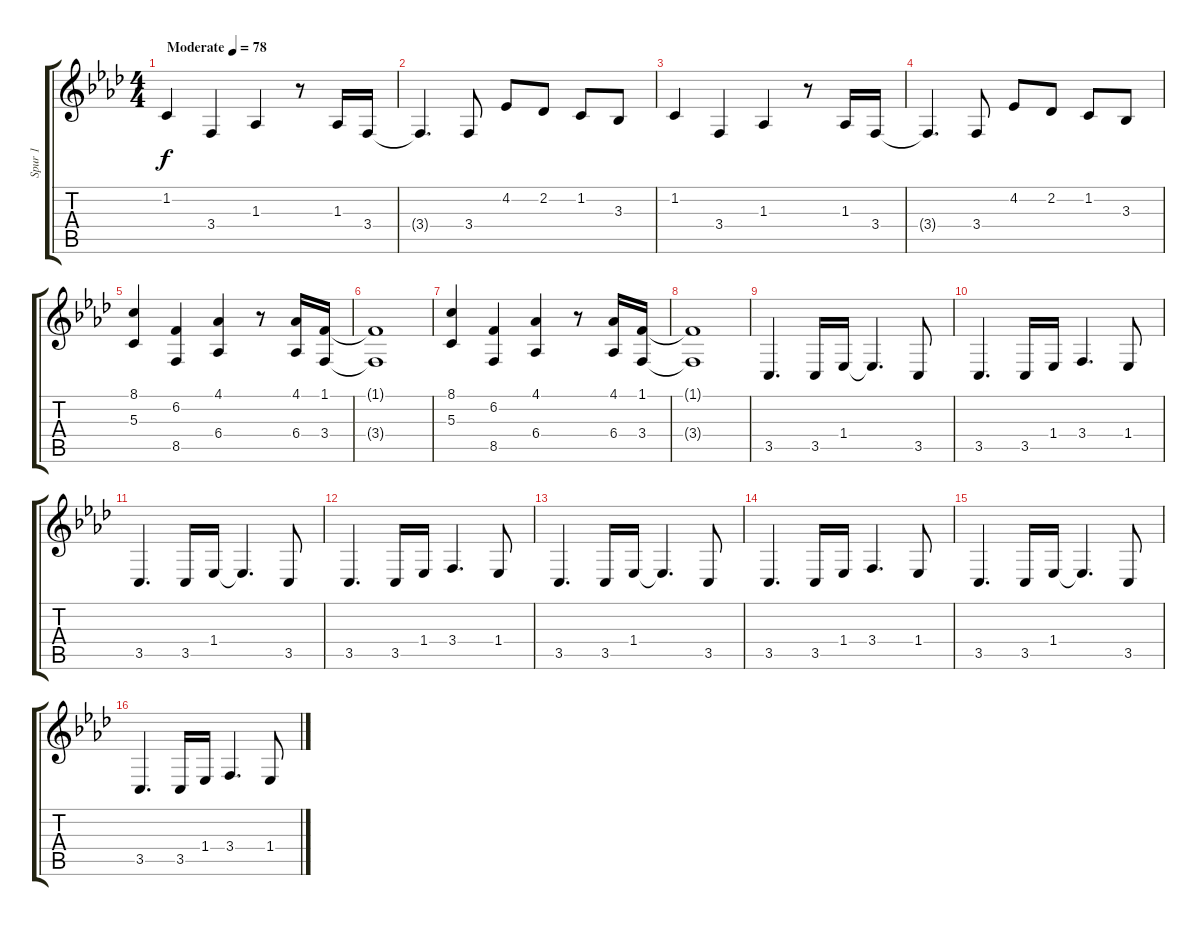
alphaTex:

\track ("Spur 1" "Spur 1") {instrument brightacousticpiano bank 81}
\staff {score tabs}
\tuning (E4 B3 G3 D3 A2 E2) {hide}
\ts (4 4)
\tempo (78 "Moderate")
\clef g2
\ks ab
1.2.4{dy f instrument brightacousticpiano} 3.4.4 1.3.4 r.8 1.3.16 3.4.16 |
3.4{t}.4{d} 3.4.8 4.2.8 2.2.8 1.2.8 3.3.8 |
1.2.4 3.4.4 1.3.4 r.8 1.3.16 3.4.16 |
3.4{t}.4{d} 3.4.8 4.2.8 2.2.8 1.2.8 3.3.8 |
(8.1 5.3).4 (6.2 8.5).4 (4.1 6.4).4 r.8 (4.1 6.4).16 (1.1 3.4).16 |
(1.1{t} 3.4{t}).1 |
(8.1 5.3).4 (6.2 8.5).4 (4.1 6.4).4 r.8 (4.1 6.4).16 (1.1 3.4).16 |
(1.1{t} 3.4{t}).1 |
3.5.4{d} 3.5.16 1.4.16 1.4{t}.4{d} 3.5.8 |
3.5.4{d} 3.5.16 1.4.16 3.4.4{d} 1.4.8 |
3.5.4{d} 3.5.16 1.4.16 1.4{t}.4{d} 3.5.8 |
3.5.4{d} 3.5.16 1.4.16 3.4.4{d} 1.4.8 |
3.5.4{d} 3.5.16 1.4.16 1.4{t}.4{d} 3.5.8 |
3.5.4{d} 3.5.16 1.4.16 3.4.4{d} 1.4.8 |
3.5.4{d} 3.5.16 1.4.16 1.4{t}.4{d} 3.5.8 |
3.5.4{d} 3.5.16 1.4.16 3.4.4{d} 1.4.8
